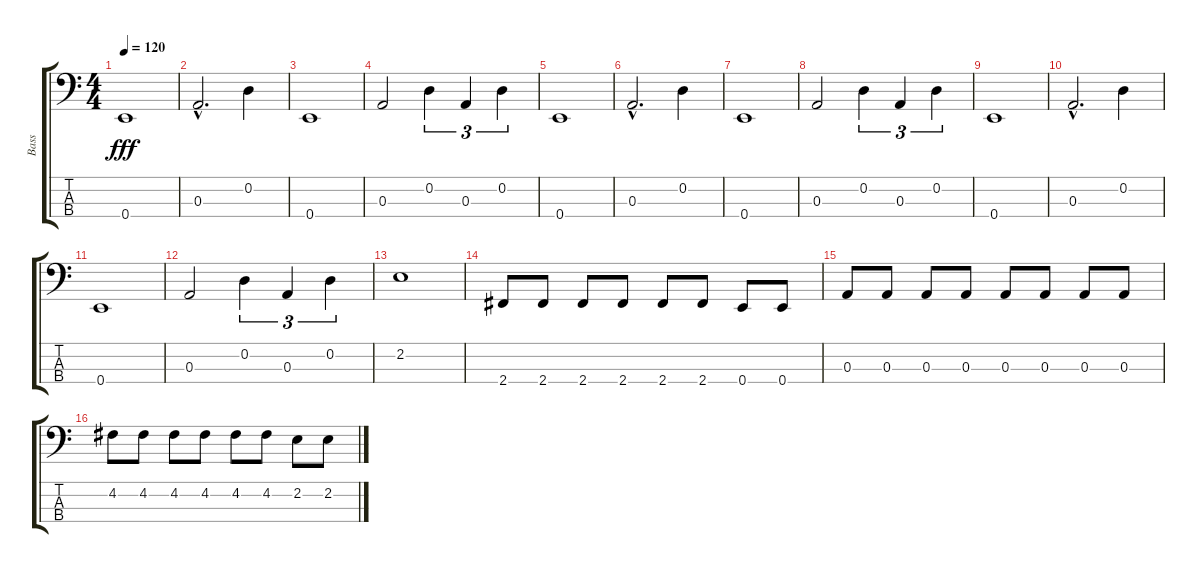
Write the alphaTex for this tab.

\track ("Bass" "Bass") {instrument electricbassfinger}
\staff {score tabs}
\tuning (G2 D2 A1 E1) {hide}
\ts (4 4)
\tempo 120
\clef f4
\ks c
0.4.1{dy fff} |
0.3{hac}.2{d} 0.2.4 |
0.4.1 |
0.3.2 0.2.4{tu (3 2)} 0.3.4{tu (3 2)} 0.2.4{tu (3 2)} |
0.4.1 |
0.3{hac}.2{d} 0.2.4 |
0.4.1 |
0.3.2 0.2.4{tu (3 2)} 0.3.4{tu (3 2)} 0.2.4{tu (3 2)} |
0.4.1 |
0.3{hac}.2{d} 0.2.4 |
0.4.1 |
0.3.2 0.2.4{tu (3 2)} 0.3.4{tu (3 2)} 0.2.4{tu (3 2)} |
2.2.1 |
2.4.8 2.4.8 2.4.8 2.4.8 2.4.8 2.4.8 0.4.8 0.4.8 |
0.3.8 0.3.8 0.3.8 0.3.8 0.3.8 0.3.8 0.3.8 0.3.8 |
4.2.8 4.2.8 4.2.8 4.2.8 4.2.8 4.2.8 2.2.8 2.2.8
